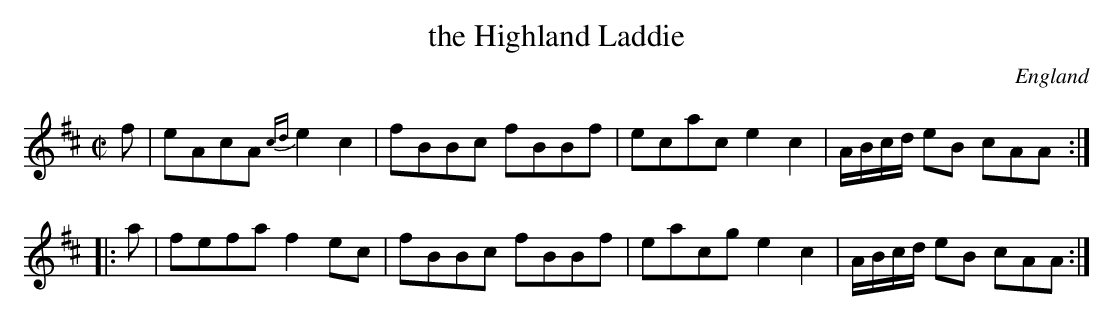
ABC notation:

X:1
T:the Highland Laddie
O:England
M:C|
K:D
f|eAcA {cd}e2c2|fBBc fBBf|\
ecac e2c2|A/2B/2c/2d/2 eB cAA:|
|:a|fefa f2ec|fBBc fBBf|\
eacg e2c2|A/2B/2c/2d/2 eB cAA:|
